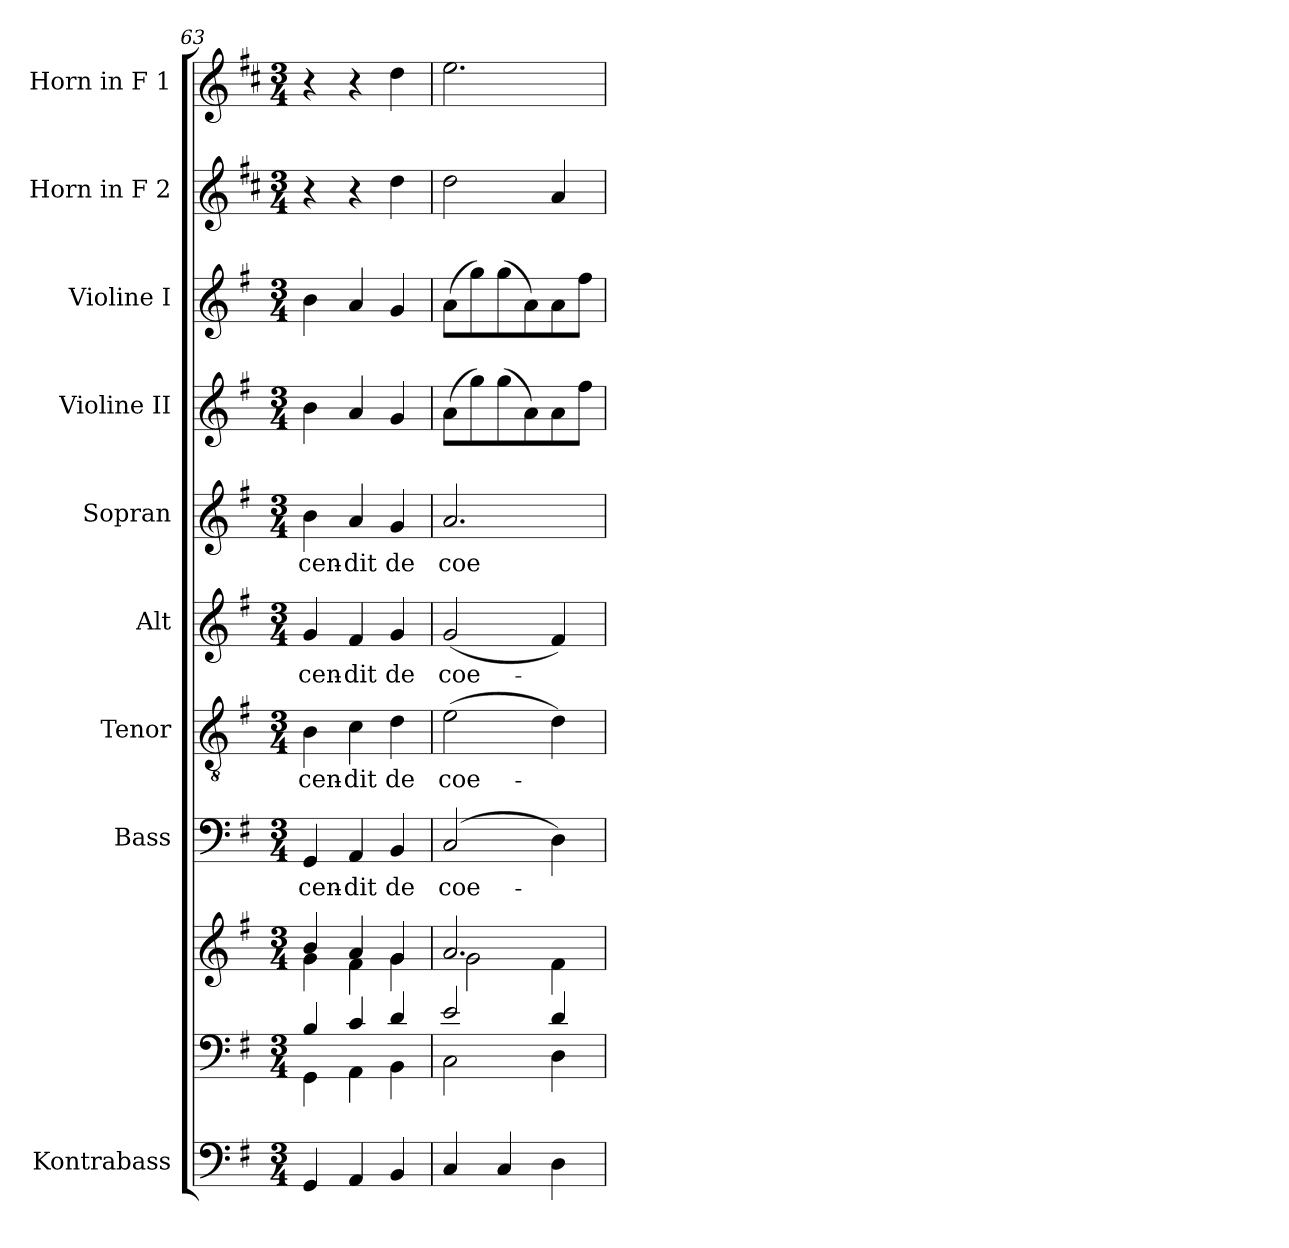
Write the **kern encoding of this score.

**kern	**kern	**kern	**kern	**text	**kern	**text	**kern	**text	**kern	**text	**kern	**kern	**kern	**kern
*part10	*part9	*part9	*part8	*part8	*part7	*part7	*part6	*part6	*part5	*part5	*part4	*part3	*part2	*part1
*staff11	*staff10	*staff9	*staff8	*staff8	*staff7	*staff7	*staff6	*staff6	*staff5	*staff5	*staff4	*staff3	*staff2	*staff1
*I"Kontrabass	*	*	*I"Bass	*	*I"Tenor	*	*I"Alt	*	*I"Sopran	*	*I"Violine II	*I"Violine I	*I"Horn in F 2	*I"Horn in F 1
*I'Kb.	*	*	*I'B.	*	*I'T.	*	*I'A.	*	*I'S.	*	*I'Vl. II	*I'Vl. I	*I'Hrn. 2	*I'Hrn. 1
*clefF4	*clefF4	*clefG2	*clefF4	*	*clefGv2	*	*clefG2	*	*clefG2	*	*clefG2	*clefG2	*clefG2	*clefG2
*ITrd7c12	*	*	*	*	*	*	*	*	*	*	*	*	*ITrd4c7	*ITrd4c7
*k[f#]	*k[f#]	*k[f#]	*k[f#]	*	*k[f#]	*	*k[f#]	*	*k[f#]	*	*k[f#]	*k[f#]	*k[f#]	*k[f#]
*G:	*G:	*G:	*G:	*	*G:	*	*G:	*	*G:	*	*G:	*G:	*G:	*G:
*M3/4	*M3/4	*M3/4	*M3/4	*	*M3/4	*	*M3/4	*	*M3/4	*	*M3/4	*M3/4	*M3/4	*M3/4
=63	=63	=63	=63	=63	=63	=63	=63	=63	=63	=63	=63	=63	=63	=63
*	*^	*^	*	*	*	*	*	*	*	*	*	*	*	*
!	!	!	!	!	!	!LO:LY:b	!	!LO:LY:b	!	!LO:LY:b	!	!LO:LY:b	!	!	!	!
4GGG/	4B/	4GG\	4b/	4g\	4GG/	-cen-	4B\	-cen-	4g/	-cen-	4b\	-cen-	4b\	4b\	4r	4r
!	!	!	!	!	!	!LO:LY:b	!	!LO:LY:b	!	!LO:LY:b	!	!LO:LY:b	!	!	!	!
4AAA/	4c/	4AA\	4a/	4f#\	4AA/	-dit	4c\	-dit	4f#/	-dit	4a/	-dit	4a/	4a/	4r	4r
!	!	!	!	!	!	!LO:LY:b	!	!LO:LY:b	!	!LO:LY:b	!	!LO:LY:b	!	!	!	!
4BBB/	4d/	4BB\	4g/	4g\	4BB/	de	4d\	de	4g/	de	4g/	de	4g/	4g/	4g\	4g\
!!LO:PB:g=z
=64	=64	=64	=64	=64	=64	=64	=64	=64	=64	=64	=64	=64	=64	=64	=64	=64
!	!	!	!	!	!	!LO:LY:b	!	!LO:LY:b	!	!LO:LY:b	!	!LO:LY:b	!	!	!	!
4CC/	2e/	2C\	2.a/	2g\	(2C/	coe-	(>2e\	coe-	(<2g/	coe-	2.a/	coe-	(>8a\L	(>8a\L	2g\	2.a\
.	.	.	.	.	.	.	.	.	.	.	.	.	8gg\)	8gg\)	.	.
4CC/	.	.	.	.	.	.	.	.	.	.	.	.	(>8gg\	(>8gg\	.	.
.	.	.	.	.	.	.	.	.	.	.	.	.	8a\)	8a\)	.	.
4DD\	4d/	4D\	.	4f#\	4D\)	.	4d\)	.	4f#/)	.	.	.	8a\	8a\	4d/	.
.	.	.	.	.	.	.	.	.	.	.	.	.	8ff#\J	8ff#\J	.	.
*	*v	*v	*	*	*	*	*	*	*	*	*	*	*	*	*	*
*	*	*v	*v	*	*	*	*	*	*	*	*	*	*	*	*
=	=	=	=	=	=	=	=	=	=	=	=	=	=	=
*-	*-	*-	*-	*-	*-	*-	*-	*-	*-	*-	*-	*-	*-	*-
